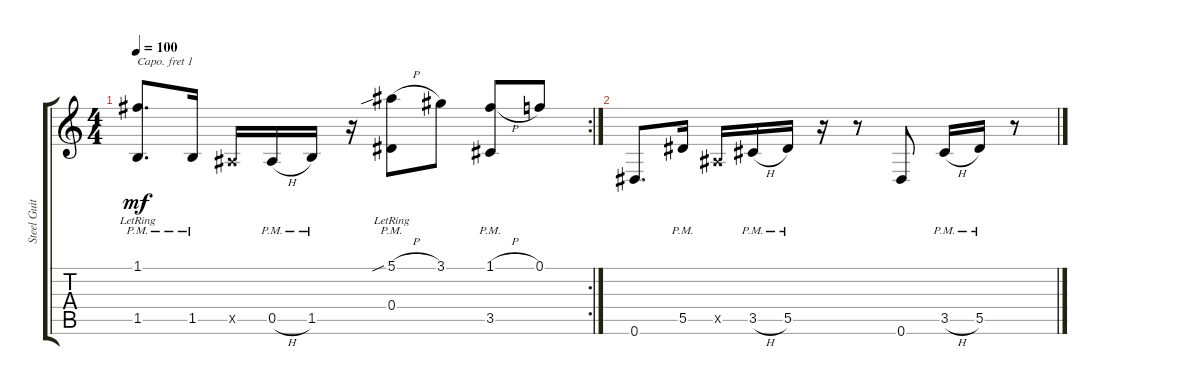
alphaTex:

\track ("Steel Guitar" "Steel Guit") {instrument acousticguitarsteel}
\staff {score tabs}
\capo 1
\tuning (E4 B3 G3 D3 A2 D2) {hide}
\rc 2
\ts (4 4)
\tempo 100
\clef g2
\ks c
(1.1{lr} 1.5{pm}).8{d dy mf} 1.5{pm}.16 0.5{x}.16 0.5{h pm}.16 1.5{pm}.16 r.16 (5.1{sib h lr} 0.4{pm}).8 3.1.8 (1.1{h} 3.5{pm}).8 0.1.8 |
0.6.8{d} 5.5{pm}.16 0.5{x}.16 3.5{h pm}.16 5.5{pm}.16 r.16 r.8 0.6.8 3.5{h pm}.16 5.5{pm}.16 r.8
